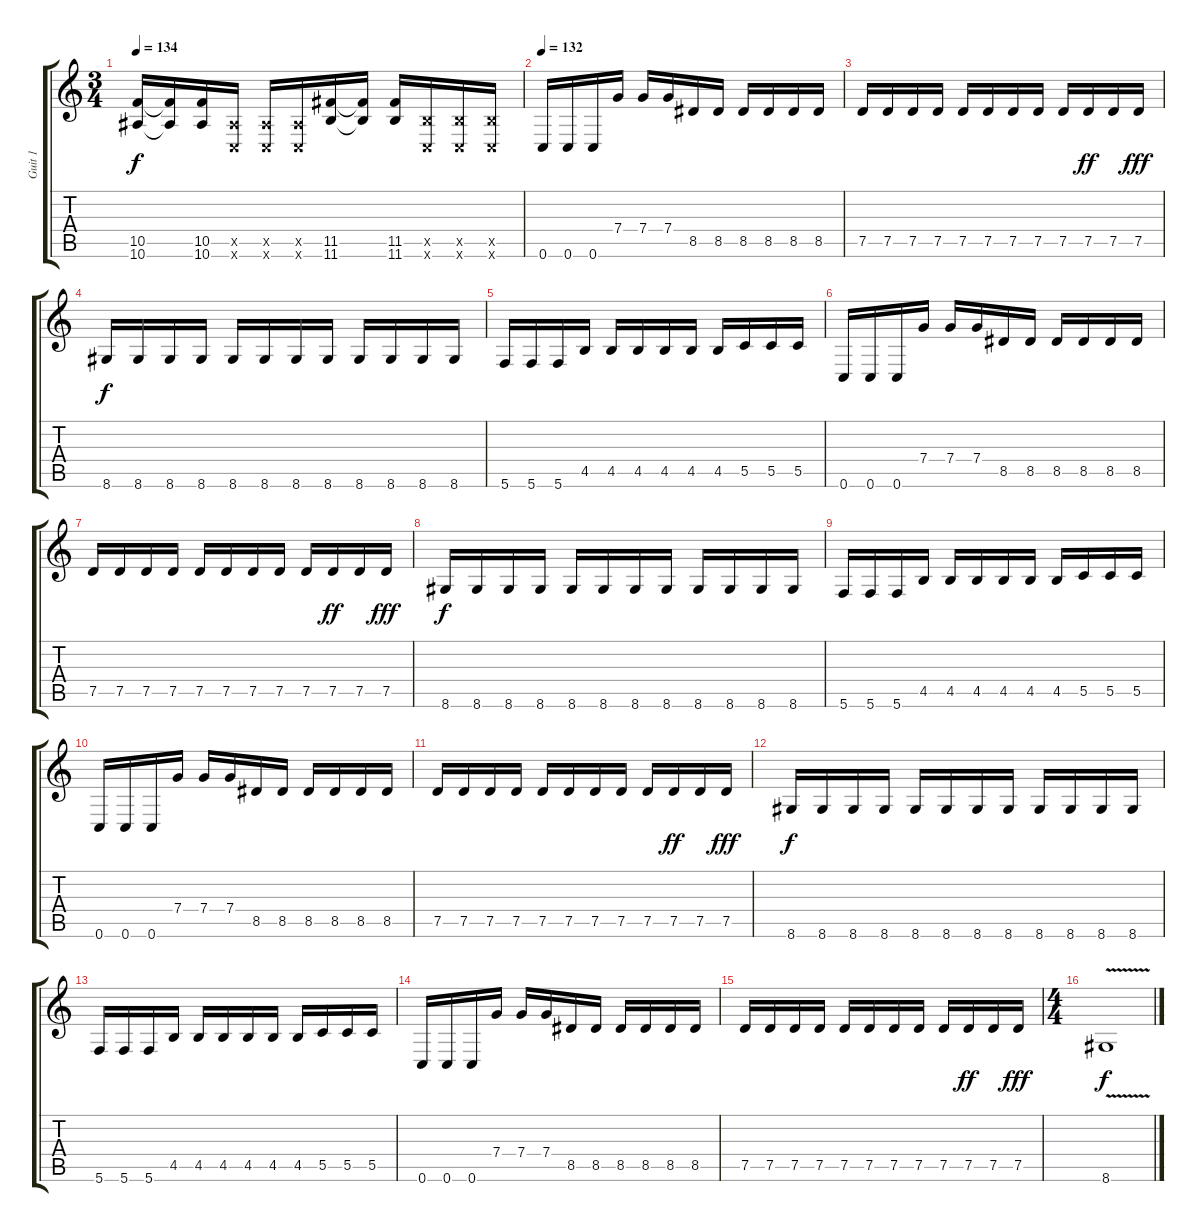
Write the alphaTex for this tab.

\track ("Guit 1" "Guit 1") {instrument distortionguitar}
\staff {score tabs}
\tuning (D4 A3 F3 C3 G2 C2) {hide}
\ts (3 4)
\tempo 134
\clef g2
\ks c
(10.5 10.6).16{dy f} (10.5{t} 10.6{t}).16 (10.5 10.6).16 (3.5{x} 0.6{x}).16 (3.5{x} 0.6{x}).16 (3.5{x} 0.6{x}).16 (11.5 11.6).16 (11.5{t} 11.6{t}).16 (11.5 11.6).16 (4.5{x} 0.6{x}).16 (4.5{x} 0.6{x}).16 (4.5{x} 0.6{x}).16 |
\tempo 132
0.6.16 0.6.16 0.6.16 7.4.16 7.4.16 7.4.16 8.5.16 8.5.16 8.5.16 8.5.16 8.5.16 8.5.16 |
7.5.16 7.5.16 7.5.16 7.5.16 7.5.16 7.5.16 7.5.16 7.5.16 7.5.16 7.5.16{dy ff} 7.5.16 7.5.16{dy fff} |
8.6.16{dy f} 8.6.16 8.6.16 8.6.16 8.6.16 8.6.16 8.6.16 8.6.16 8.6.16 8.6.16 8.6.16 8.6.16 |
5.6.16 5.6.16 5.6.16 4.5.16 4.5.16 4.5.16 4.5.16 4.5.16 4.5.16 5.5.16 5.5.16 5.5.16 |
0.6.16 0.6.16 0.6.16 7.4.16 7.4.16 7.4.16 8.5.16 8.5.16 8.5.16 8.5.16 8.5.16 8.5.16 |
7.5.16 7.5.16 7.5.16 7.5.16 7.5.16 7.5.16 7.5.16 7.5.16 7.5.16 7.5.16{dy ff} 7.5.16 7.5.16{dy fff} |
8.6.16{dy f} 8.6.16 8.6.16 8.6.16 8.6.16 8.6.16 8.6.16 8.6.16 8.6.16 8.6.16 8.6.16 8.6.16 |
5.6.16 5.6.16 5.6.16 4.5.16 4.5.16 4.5.16 4.5.16 4.5.16 4.5.16 5.5.16 5.5.16 5.5.16 |
0.6.16 0.6.16 0.6.16 7.4.16 7.4.16 7.4.16 8.5.16 8.5.16 8.5.16 8.5.16 8.5.16 8.5.16 |
7.5.16 7.5.16 7.5.16 7.5.16 7.5.16 7.5.16 7.5.16 7.5.16 7.5.16 7.5.16{dy ff} 7.5.16 7.5.16{dy fff} |
8.6.16{dy f} 8.6.16 8.6.16 8.6.16 8.6.16 8.6.16 8.6.16 8.6.16 8.6.16 8.6.16 8.6.16 8.6.16 |
5.6.16 5.6.16 5.6.16 4.5.16 4.5.16 4.5.16 4.5.16 4.5.16 4.5.16 5.5.16 5.5.16 5.5.16 |
0.6.16 0.6.16 0.6.16 7.4.16 7.4.16 7.4.16 8.5.16 8.5.16 8.5.16 8.5.16 8.5.16 8.5.16 |
7.5.16 7.5.16 7.5.16 7.5.16 7.5.16 7.5.16 7.5.16 7.5.16 7.5.16 7.5.16{dy ff} 7.5.16 7.5.16{dy fff} |
\ts (4 4)
8.6{v}.1{dy f}
